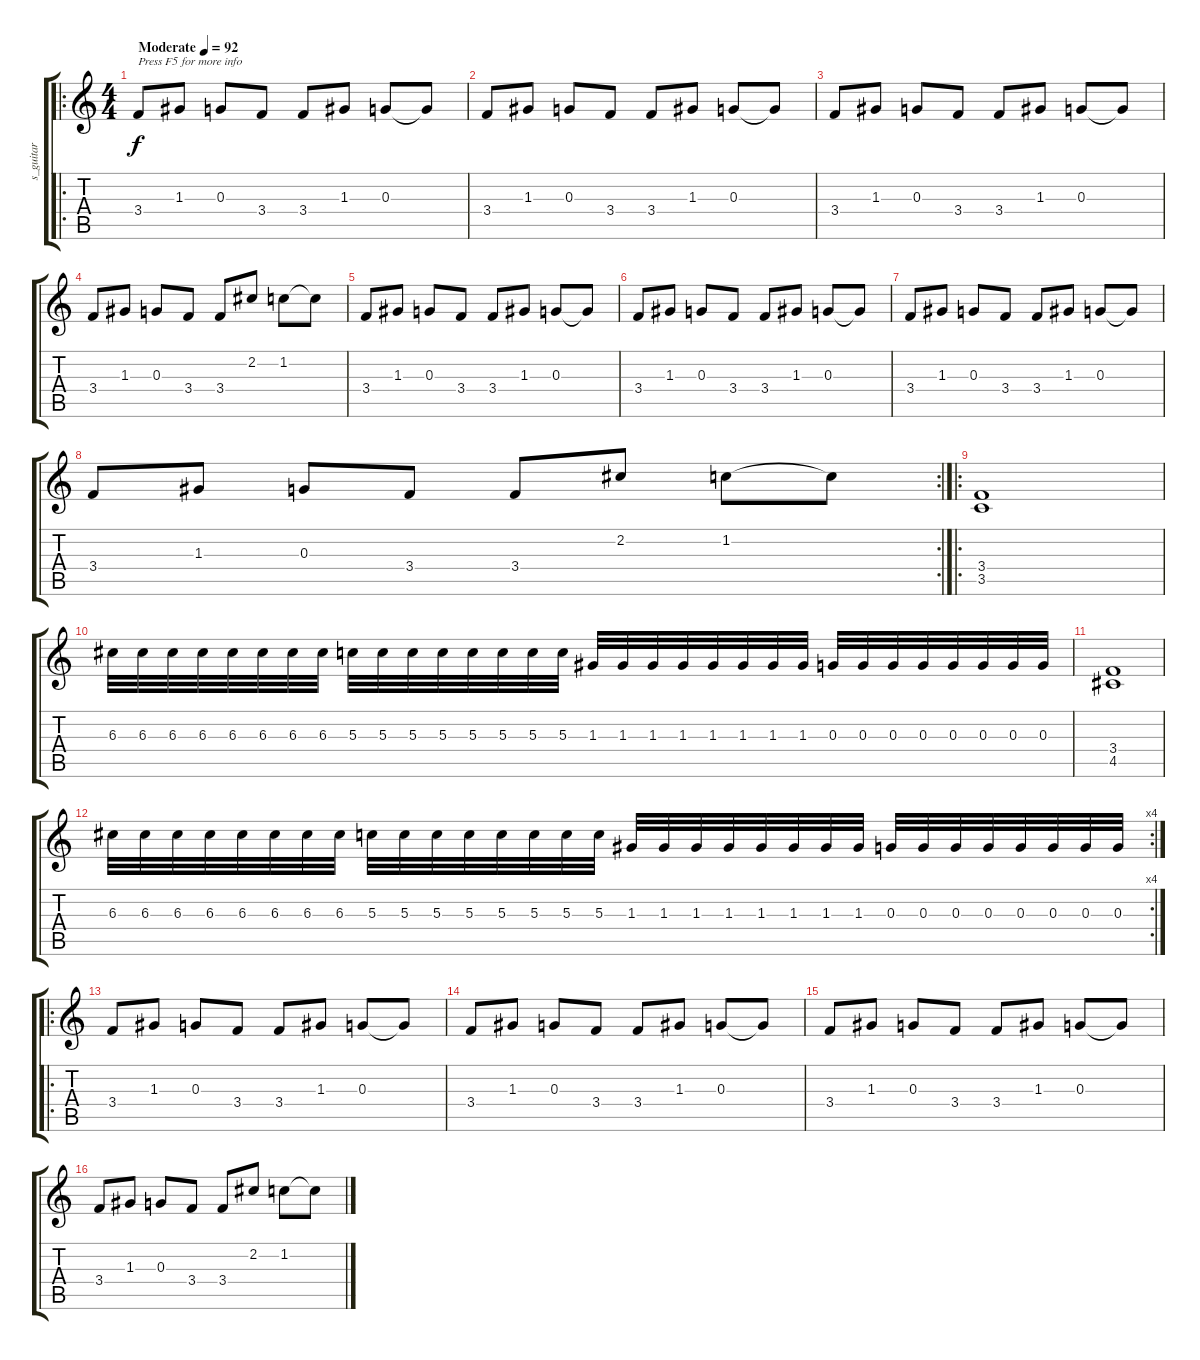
\track ("s_guitar" "s_guitar") {instrument distortionguitar}
\staff {score tabs}
\tuning (E4 B3 G3 D3 A2 E2) {hide}
\ro
\ts (4 4)
\tempo (92 "Moderate")
\clef g2
\ks c
3.4.8{txt "Press F5 for more info" dy f instrument distortionguitar} 1.3.8 0.3.8 3.4.8 3.4.8 1.3.8 0.3.8 0.3{t}.8 |
3.4.8 1.3.8 0.3.8 3.4.8 3.4.8 1.3.8 0.3.8 0.3{t}.8 |
3.4.8 1.3.8 0.3.8 3.4.8 3.4.8 1.3.8 0.3.8 0.3{t}.8 |
3.4.8 1.3.8 0.3.8 3.4.8 3.4.8 2.2.8 1.2.8 1.2{t}.8 |
3.4.8 1.3.8 0.3.8 3.4.8 3.4.8 1.3.8 0.3.8 0.3{t}.8 |
3.4.8 1.3.8 0.3.8 3.4.8 3.4.8 1.3.8 0.3.8 0.3{t}.8 |
3.4.8 1.3.8 0.3.8 3.4.8 3.4.8 1.3.8 0.3.8 0.3{t}.8 |
\rc 2
3.4.8 1.3.8 0.3.8 3.4.8 3.4.8 2.2.8 1.2.8 1.2{t}.8 |
\ro
(3.4 3.5).1 |
6.3.32 6.3.32 6.3.32 6.3.32 6.3.32 6.3.32 6.3.32 6.3.32 5.3.32 5.3.32 5.3.32 5.3.32 5.3.32 5.3.32 5.3.32 5.3.32 1.3.32 1.3.32 1.3.32 1.3.32 1.3.32 1.3.32 1.3.32 1.3.32 0.3.32 0.3.32 0.3.32 0.3.32 0.3.32 0.3.32 0.3.32 0.3.32 |
(3.4 4.5).1 |
\rc 4
6.3.32 6.3.32 6.3.32 6.3.32 6.3.32 6.3.32 6.3.32 6.3.32 5.3.32 5.3.32 5.3.32 5.3.32 5.3.32 5.3.32 5.3.32 5.3.32 1.3.32 1.3.32 1.3.32 1.3.32 1.3.32 1.3.32 1.3.32 1.3.32 0.3.32 0.3.32 0.3.32 0.3.32 0.3.32 0.3.32 0.3.32 0.3.32 |
\ro
3.4.8 1.3.8 0.3.8 3.4.8 3.4.8 1.3.8 0.3.8 0.3{t}.8 |
3.4.8 1.3.8 0.3.8 3.4.8 3.4.8 1.3.8 0.3.8 0.3{t}.8 |
3.4.8 1.3.8 0.3.8 3.4.8 3.4.8 1.3.8 0.3.8 0.3{t}.8 |
3.4.8 1.3.8 0.3.8 3.4.8 3.4.8 2.2.8 1.2.8 1.2{t}.8
